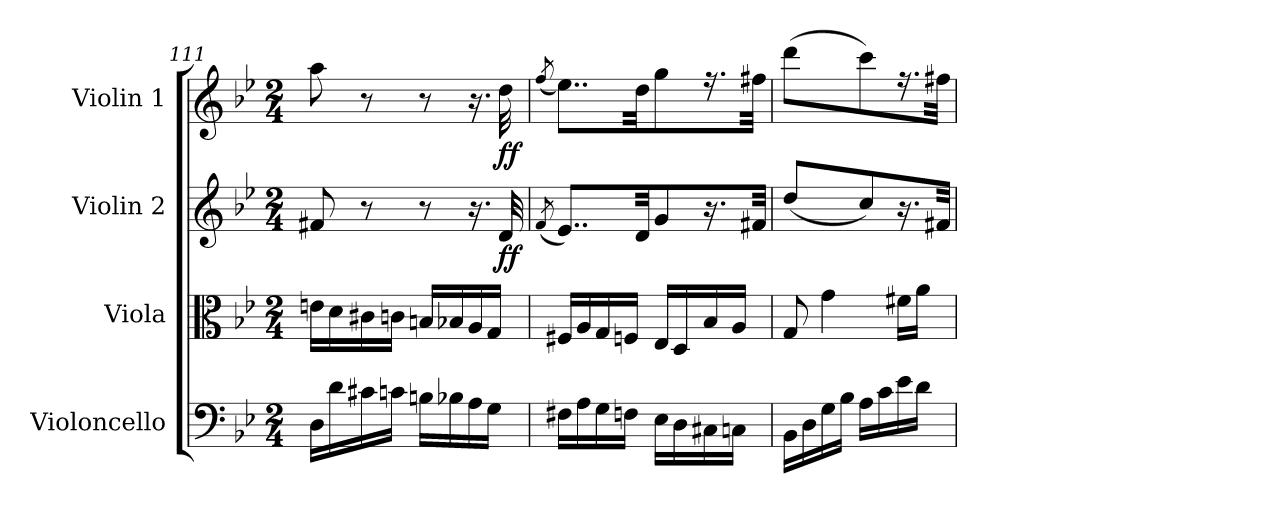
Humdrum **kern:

**kern	**dynam	**kern	**dynam	**kern	**dynam	**kern	**dynam
*part4	*part4	*part3	*part3	*part2	*part2	*part1	*part1
*staff4	*staff4	*staff3	*staff3	*staff2	*staff2	*staff1	*staff1
*I"Violoncello	*	*I"Viola	*	*I"Violin 2	*	*I"Violin 1	*
*I'Vc	*	*I'Vla	*	*I'Vln	*	*I'Vln	*
!!LO:LB:g=z
*clefF4	*	*clefC3	*	*clefG2	*	*clefG2	*
*k[b-e-]	*	*k[b-e-]	*	*k[b-e-]	*	*k[b-e-]	*
*M2/4	*	*M2/4	*	*M2/4	*	*M2/4	*
=111	=111	=111	=111	=111	=111	=111	=111
16D\LL	.	16en\LL	.	8f#X/	.	8aa\	.
!	!LO:DY:b	!	!	!	!	!	!
!	!LO:DY:n=1:b	!	!LO:DY:b	!	!	!	!
!	!	!	!LO:DY:n=1:b	!	!	!	!
16d\	ff other-dynamics	16d\	ff other-dynamics	.	.	.	.
16c#X\	.	16c#X\	.	8r	.	8r	.
16cn\JJ	.	16cn\JJ	.	.	.	.	.
16Bn\LL	.	16Bn/LL	.	8r	.	8r	.
16B-X\	.	16B-X/	.	.	.	.	.
16A\	.	16A/	.	16.r	.	16.r	.
16G\JJ	.	16G/JJ	.	.	.	.	.
!	!	!	!	!	!LO:DY:b	!	!LO:DY:b
.	.	.	.	32d/	ff	32dd\	ff
=112	=112	=112	=112	=112	=112	=112	=112
.	.	.	.	(8qf/	.	(8qff/	.
16F#X\LL	.	16F#X/LL	.	8..e-/L)	.	8..ee-\L)	.
16A\	.	16A/	.	.	.	.	.
16G\	.	16G/	.	.	.	.	.
16Fn\JJ	.	16Fn/JJ	.	.	.	.	.
.	.	.	.	32d/Jkk	.	32dd\Jkk	.
16E-\LL	.	16E-/LL	.	8g/L	.	8gg\L	.
16D\	.	16D/	.	.	.	.	.
16C#X\	.	16B-/	.	16.r	.	16.r	.
16Cn\JJ	.	16A/JJ	.	.	.	.	.
.	.	.	.	32f#X/JJk	.	32ff#X\JJk	.
=113	=113	=113	=113	=113	=113	=113	=113
16BB-\LL	.	8G/	.	(4dd\	.	(4ddd\	.
16D\	.	.	.	.	.	.	.
16G\	.	4g\	.	.	.	.	.
16B-\JJ	.	.	.	.	.	.	.
16A\LL	.	.	.	8cc/L)	.	8ccc\L)	.
16c\	.	.	.	.	.	.	.
16e-\	.	16f#X\LL	.	16.r	.	16.r	.
16d\JJ	.	16a\JJ	.	.	.	.	.
.	.	.	.	32f#X/JJk	.	32ff#X\JJk	.
=	=	=	=	=	=	=	=
*-	*-	*-	*-	*-	*-	*-	*-
